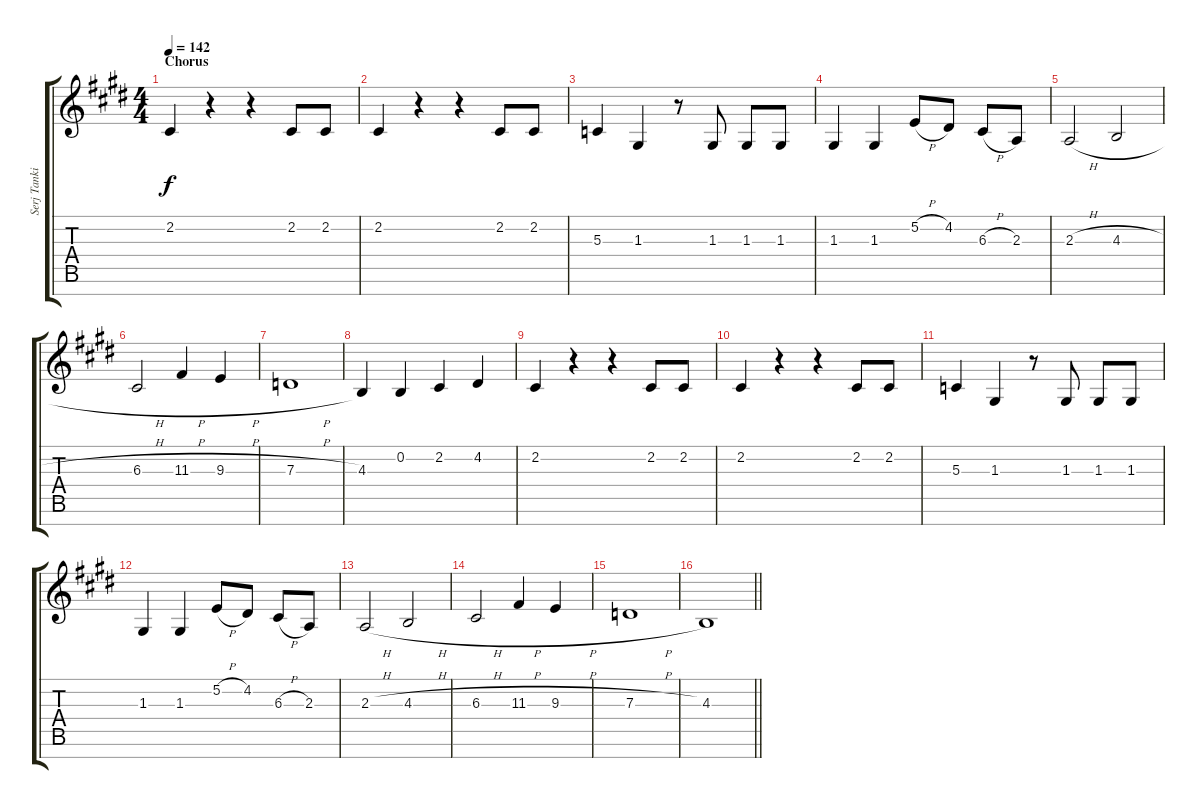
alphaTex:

\track ("Serj Tankian [Vocals]" "Serj Tanki") {instrument clarinet}
\staff {score tabs}
\tuning (E4 B3 G3 D3 A2 E2 B1) {hide}
\ts (4 4)
\section ("" "Chorus")
\tempo 142
\clef g2
\ks c#minor
2.2.4{dy f} r.4 r.4 2.2.8 2.2.8 |
2.2.4 r.4 r.4 2.2.8 2.2.8 |
5.3.4 1.3.4 r.8 1.3.8 1.3.8 1.3.8 |
1.3.4 1.3.4 5.2{h}.8 4.2.8 6.3{h}.8 2.3.8 |
2.3{h}.2 4.3{h}.2 |
6.3{h}.2 11.3{h}.4 9.3{h}.4 |
7.3{h}.1 |
4.3.4 0.2.4 2.2.4 4.2.4 |
2.2.4 r.4 r.4 2.2.8 2.2.8 |
2.2.4 r.4 r.4 2.2.8 2.2.8 |
5.3.4 1.3.4 r.8 1.3.8 1.3.8 1.3.8 |
1.3.4 1.3.4 5.2{h}.8 4.2.8 6.3{h}.8 2.3.8 |
2.3{h}.2 4.3{h}.2 |
6.3{h}.2 11.3{h}.4 9.3{h}.4 |
7.3{h}.1 |
\barLineRight lightlight
4.3{h}.1
